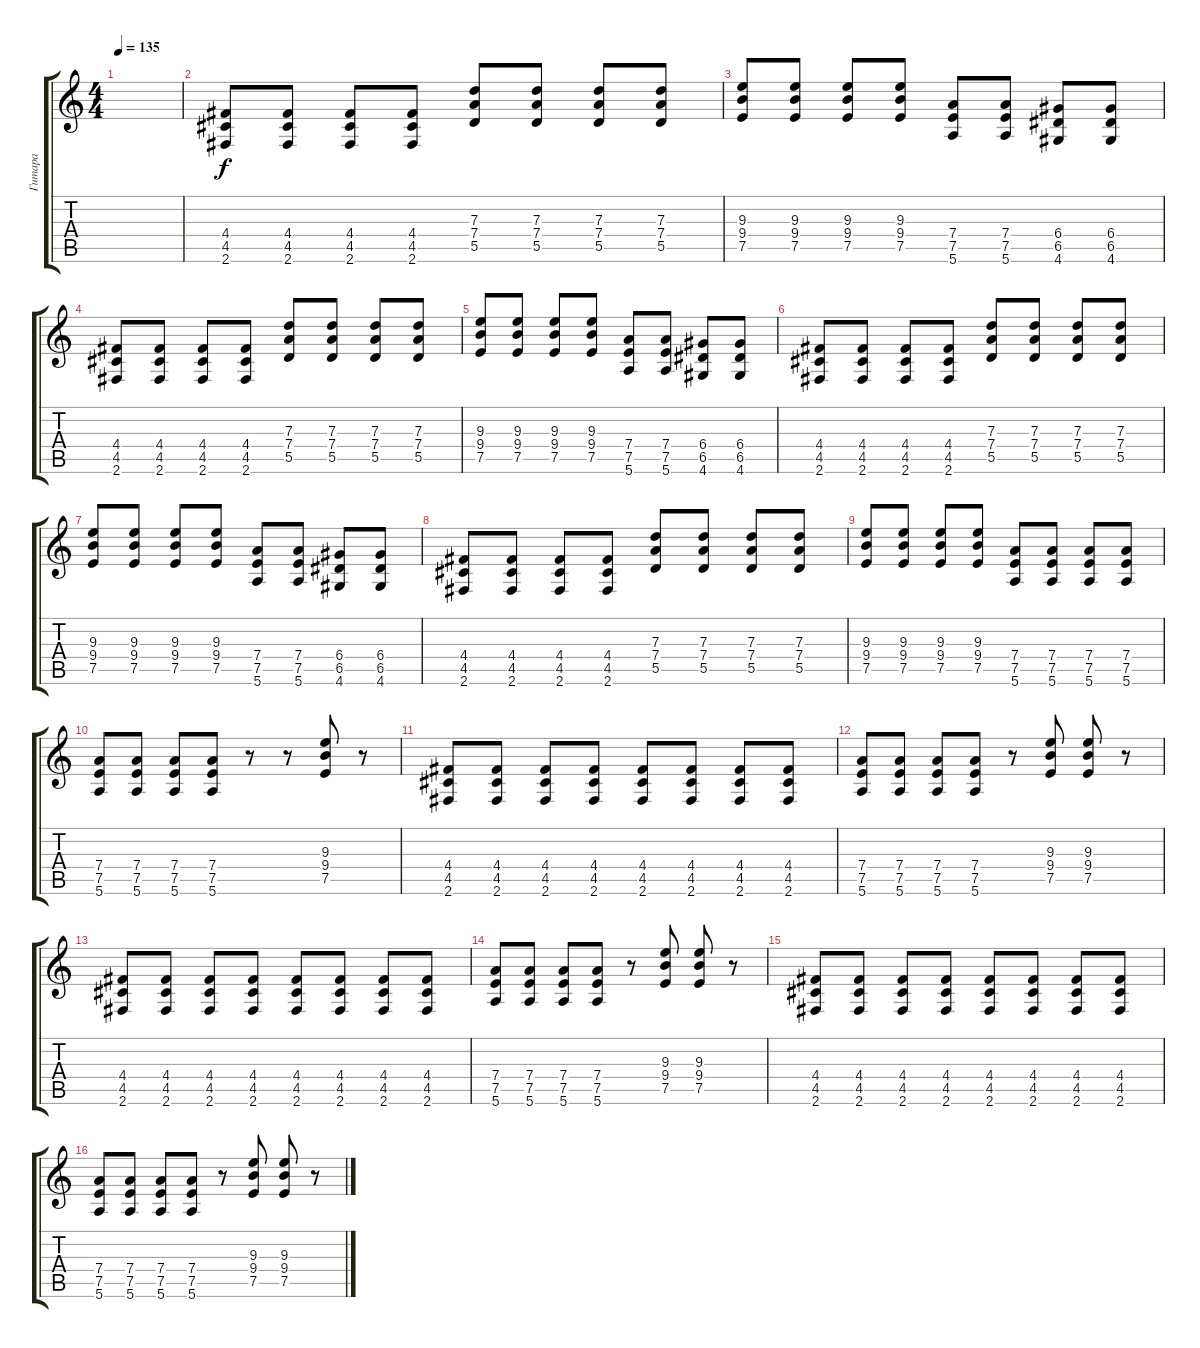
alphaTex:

\track ("Гитара" "Гитара") {instrument distortionguitar}
\staff {score tabs}
\tuning (E4 B3 G3 D3 A2 E2) {hide}
\ts (4 4)
\tempo 135
\clef g2
\ks c
|
(4.4 4.5 2.6).8 (4.4 4.5 2.6).8 (4.4 4.5 2.6).8 (4.4 4.5 2.6).8 (7.3 7.4 5.5).8 (7.3 7.4 5.5).8 (7.3 7.4 5.5).8 (7.3 7.4 5.5).8 |
(9.3 9.4 7.5).8 (9.3 9.4 7.5).8 (9.3 9.4 7.5).8 (9.3 9.4 7.5).8 (7.4 7.5 5.6).8 (7.4 7.5 5.6).8 (6.4 6.5 4.6).8 (6.4 6.5 4.6).8 |
(4.4 4.5 2.6).8 (4.4 4.5 2.6).8 (4.4 4.5 2.6).8 (4.4 4.5 2.6).8 (7.3 7.4 5.5).8 (7.3 7.4 5.5).8 (7.3 7.4 5.5).8 (7.3 7.4 5.5).8 |
(9.3 9.4 7.5).8 (9.3 9.4 7.5).8 (9.3 9.4 7.5).8 (9.3 9.4 7.5).8 (7.4 7.5 5.6).8 (7.4 7.5 5.6).8 (6.4 6.5 4.6).8 (6.4 6.5 4.6).8 |
(4.4 4.5 2.6).8 (4.4 4.5 2.6).8 (4.4 4.5 2.6).8 (4.4 4.5 2.6).8 (7.3 7.4 5.5).8 (7.3 7.4 5.5).8 (7.3 7.4 5.5).8 (7.3 7.4 5.5).8 |
(9.3 9.4 7.5).8 (9.3 9.4 7.5).8 (9.3 9.4 7.5).8 (9.3 9.4 7.5).8 (7.4 7.5 5.6).8 (7.4 7.5 5.6).8 (6.4 6.5 4.6).8 (6.4 6.5 4.6).8 |
(4.4 4.5 2.6).8 (4.4 4.5 2.6).8 (4.4 4.5 2.6).8 (4.4 4.5 2.6).8 (7.3 7.4 5.5).8 (7.3 7.4 5.5).8 (7.3 7.4 5.5).8 (7.3 7.4 5.5).8 |
(9.3 9.4 7.5).8 (9.3 9.4 7.5).8 (9.3 9.4 7.5).8 (9.3 9.4 7.5).8 (7.4 7.5 5.6).8 (7.4 7.5 5.6).8 (7.4 7.5 5.6).8 (7.4 7.5 5.6).8 |
(7.4 7.5 5.6).8 (7.4 7.5 5.6).8 (7.4 7.5 5.6).8 (7.4 7.5 5.6).8 r.8 r.8 (9.3 9.4 7.5).8 r.8 |
(4.4 4.5 2.6).8 (4.4 4.5 2.6).8 (4.4 4.5 2.6).8 (4.4 4.5 2.6).8 (4.4 4.5 2.6).8 (4.4 4.5 2.6).8 (4.4 4.5 2.6).8 (4.4 4.5 2.6).8 |
(7.4 7.5 5.6).8 (7.4 7.5 5.6).8 (7.4 7.5 5.6).8 (7.4 7.5 5.6).8 r.8 (9.3 9.4 7.5).8 (9.3 9.4 7.5).8 r.8 |
(4.4 4.5 2.6).8 (4.4 4.5 2.6).8 (4.4 4.5 2.6).8 (4.4 4.5 2.6).8 (4.4 4.5 2.6).8 (4.4 4.5 2.6).8 (4.4 4.5 2.6).8 (4.4 4.5 2.6).8 |
(7.4 7.5 5.6).8 (7.4 7.5 5.6).8 (7.4 7.5 5.6).8 (7.4 7.5 5.6).8 r.8 (9.3 9.4 7.5).8 (9.3 9.4 7.5).8 r.8 |
(4.4 4.5 2.6).8 (4.4 4.5 2.6).8 (4.4 4.5 2.6).8 (4.4 4.5 2.6).8 (4.4 4.5 2.6).8 (4.4 4.5 2.6).8 (4.4 4.5 2.6).8 (4.4 4.5 2.6).8 |
(7.4 7.5 5.6).8 (7.4 7.5 5.6).8 (7.4 7.5 5.6).8 (7.4 7.5 5.6).8 r.8 (9.3 9.4 7.5).8 (9.3 9.4 7.5).8 r.8
